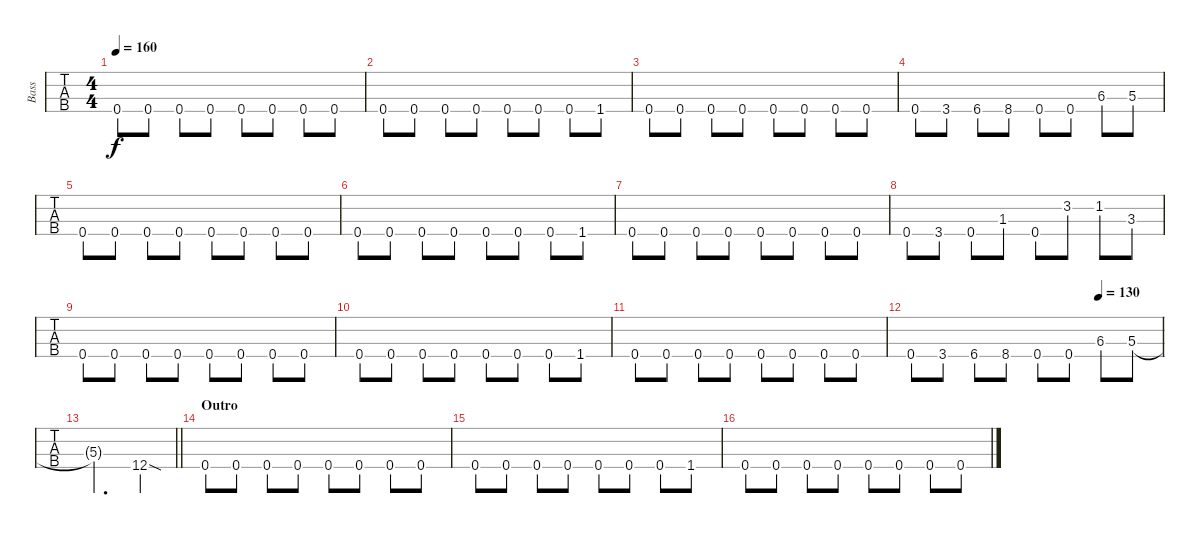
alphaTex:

\track ("Bass" "Bass") {instrument electricbasspick}
\staff {tabs}
\tuning (E2 B1 Gb1 B0) {hide}
\ts (4 4)
\tempo 160
\clef f4
\ks c
0.4.8{dy f} 0.4.8 0.4.8 0.4.8 0.4.8 0.4.8 0.4.8 0.4.8 |
0.4.8 0.4.8 0.4.8 0.4.8 0.4.8 0.4.8 0.4.8 1.4.8 |
0.4.8 0.4.8 0.4.8 0.4.8 0.4.8 0.4.8 0.4.8 0.4.8 |
0.4.8 3.4.8 6.4.8 8.4.8 0.4.8 0.4.8 6.3.8 5.3.8 |
0.4.8 0.4.8 0.4.8 0.4.8 0.4.8 0.4.8 0.4.8 0.4.8 |
0.4.8 0.4.8 0.4.8 0.4.8 0.4.8 0.4.8 0.4.8 1.4.8 |
0.4.8 0.4.8 0.4.8 0.4.8 0.4.8 0.4.8 0.4.8 0.4.8 |
0.4.8 3.4.8 0.4.8 1.3.8 0.4.8 3.2.8 1.2.8 3.3.8 |
0.4.8 0.4.8 0.4.8 0.4.8 0.4.8 0.4.8 0.4.8 0.4.8 |
0.4.8 0.4.8 0.4.8 0.4.8 0.4.8 0.4.8 0.4.8 1.4.8 |
0.4.8 0.4.8 0.4.8 0.4.8 0.4.8 0.4.8 0.4.8 0.4.8 |
\tempo (130 0.75)
0.4.8 3.4.8 6.4.8 8.4.8 0.4.8 0.4.8 6.3.8 5.3.8 |
\barLineRight lightlight
5.3{t}.2{d} 12.4{sod}.4 |
\section ("" "Outro")
0.4.8 0.4.8 0.4.8 0.4.8 0.4.8 0.4.8 0.4.8 0.4.8 |
0.4.8 0.4.8 0.4.8 0.4.8 0.4.8 0.4.8 0.4.8 1.4.8 |
0.4.8 0.4.8 0.4.8 0.4.8 0.4.8 0.4.8 0.4.8 0.4.8
